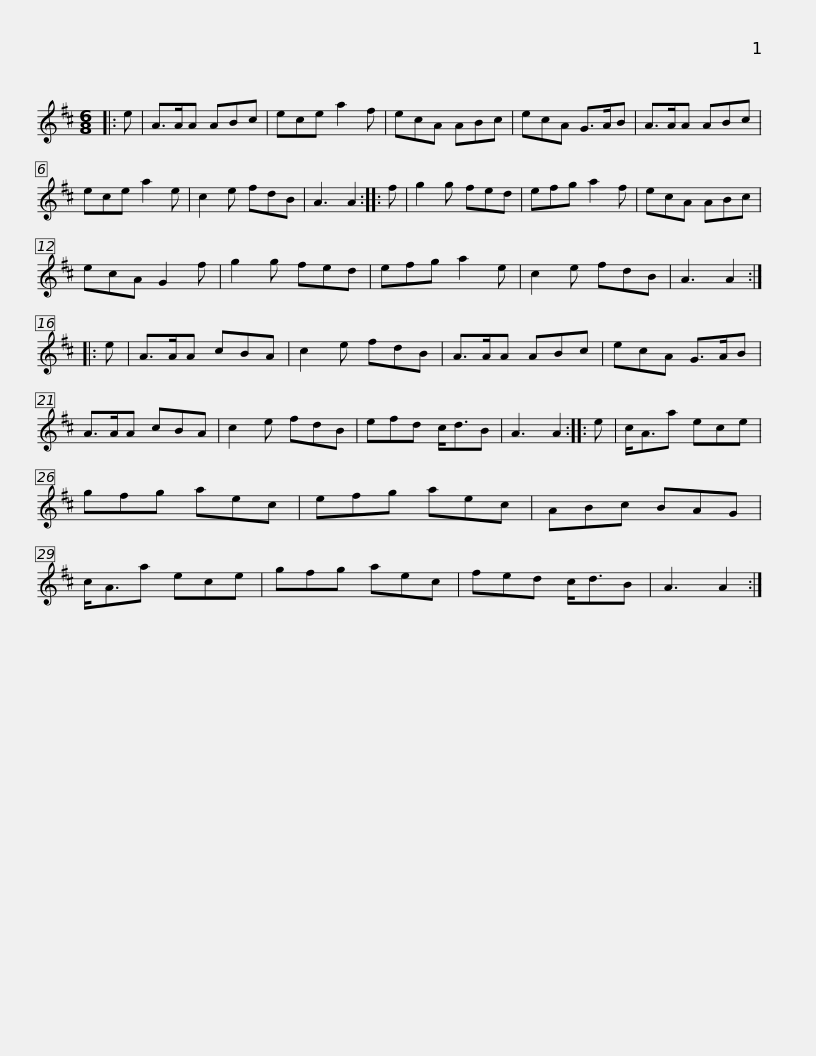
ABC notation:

X:1
L:1/8
M:6/8
I:linebreak $
K:D
V:1 treble
V:1
|: e | A>AA ABc | ece a2 f | ecA ABc | ecA G>AB | %5
 A>AA ABc | ece a2 e | c2 e fdB |$ A3 A2 :: f | %10
 g2 g fed | efg a2 f | ecA ABc | ecA G2 f | g2 g fed | %15
 efg a2 e | c2 e fdB |$ A3 A2 :: e | A>AA cBA | %20
 c2 e fdB | A>AA ABc | ecA G>AB | A>AA cBA | c2 e fdB |$ %25
 efd c<dB | A3 A2 :: e | c<Aa ece | gfg aec | %30
 efg aec | ABc BAG | c<Aa ece |$ gfg aec | fed c<dB | %35
 A3 A2 :| %36
